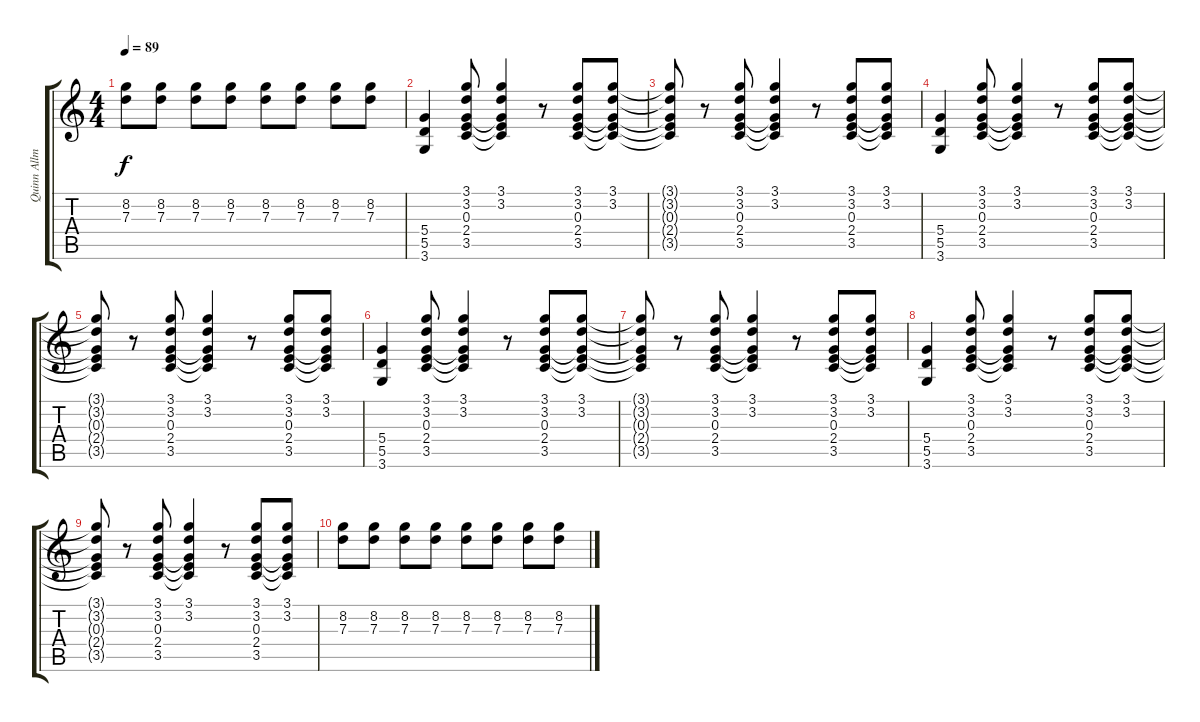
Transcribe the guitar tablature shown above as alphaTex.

\track ("Quinn Allman - Guitar 2" "Quinn Allm") {instrument acousticguitarnylon}
\staff {score tabs}
\tuning (E4 B3 G3 D3 A2 E2) {hide}
\ts (4 4)
\tempo 89
\clef g2
\ks c
(8.2 7.3).8{dy f} (8.2 7.3).8 (8.2 7.3).8 (8.2 7.3).8 (8.2 7.3).8 (8.2 7.3).8 (8.2 7.3).8 (8.2 7.3).8 |
(5.4 5.5 3.6).4{instrument electricguitarclean} (3.1 3.2 0.3 2.4 3.5).8 (3.1 3.2 0.3{t} 2.4{t} 3.5{t}).4 r.8 (3.1 3.2 0.3 2.4 3.5).8 (3.1 3.2 0.3{t} 2.4{t} 3.5{t}).8 |
(3.1{t} 3.2{t} 0.3{t} 2.4{t} 3.5{t}).8 r.8 (3.1 3.2 0.3 2.4 3.5).8 (3.1 3.2 0.3{t} 2.4{t} 3.5{t}).4 r.8 (3.1 3.2 0.3 2.4 3.5).8 (3.1 3.2 0.3{t} 2.4{t} 3.5{t}).8 |
(5.4 5.5 3.6).4{instrument electricguitarclean} (3.1 3.2 0.3 2.4 3.5).8 (3.1 3.2 0.3{t} 2.4{t} 3.5{t}).4 r.8 (3.1 3.2 0.3 2.4 3.5).8 (3.1 3.2 0.3{t} 2.4{t} 3.5{t}).8 |
(3.1{t} 3.2{t} 0.3{t} 2.4{t} 3.5{t}).8 r.8 (3.1 3.2 0.3 2.4 3.5).8 (3.1 3.2 0.3{t} 2.4{t} 3.5{t}).4 r.8 (3.1 3.2 0.3 2.4 3.5).8 (3.1 3.2 0.3{t} 2.4{t} 3.5{t}).8 |
(5.4 5.5 3.6).4 (3.1 3.2 0.3 2.4 3.5).8 (3.1 3.2 0.3{t} 2.4{t} 3.5{t}).4 r.8 (3.1 3.2 0.3 2.4 3.5).8 (3.1 3.2 0.3{t} 2.4{t} 3.5{t}).8 |
(3.1{t} 3.2{t} 0.3{t} 2.4{t} 3.5{t}).8 r.8 (3.1 3.2 0.3 2.4 3.5).8 (3.1 3.2 0.3{t} 2.4{t} 3.5{t}).4 r.8 (3.1 3.2 0.3 2.4 3.5).8 (3.1 3.2 0.3{t} 2.4{t} 3.5{t}).8 |
(5.4 5.5 3.6).4 (3.1 3.2 0.3 2.4 3.5).8 (3.1 3.2 0.3{t} 2.4{t} 3.5{t}).4 r.8 (3.1 3.2 0.3 2.4 3.5).8 (3.1 3.2 0.3{t} 2.4{t} 3.5{t}).8 |
(3.1{t} 3.2{t} 0.3{t} 2.4{t} 3.5{t}).8 r.8 (3.1 3.2 0.3 2.4 3.5).8 (3.1 3.2 0.3{t} 2.4{t} 3.5{t}).4 r.8 (3.1 3.2 0.3 2.4 3.5).8 (3.1 3.2 0.3{t} 2.4{t} 3.5{t}).8 |
(8.2 7.3).8 (8.2 7.3).8 (8.2 7.3).8 (8.2 7.3).8 (8.2 7.3).8 (8.2 7.3).8 (8.2 7.3).8 (8.2 7.3).8
